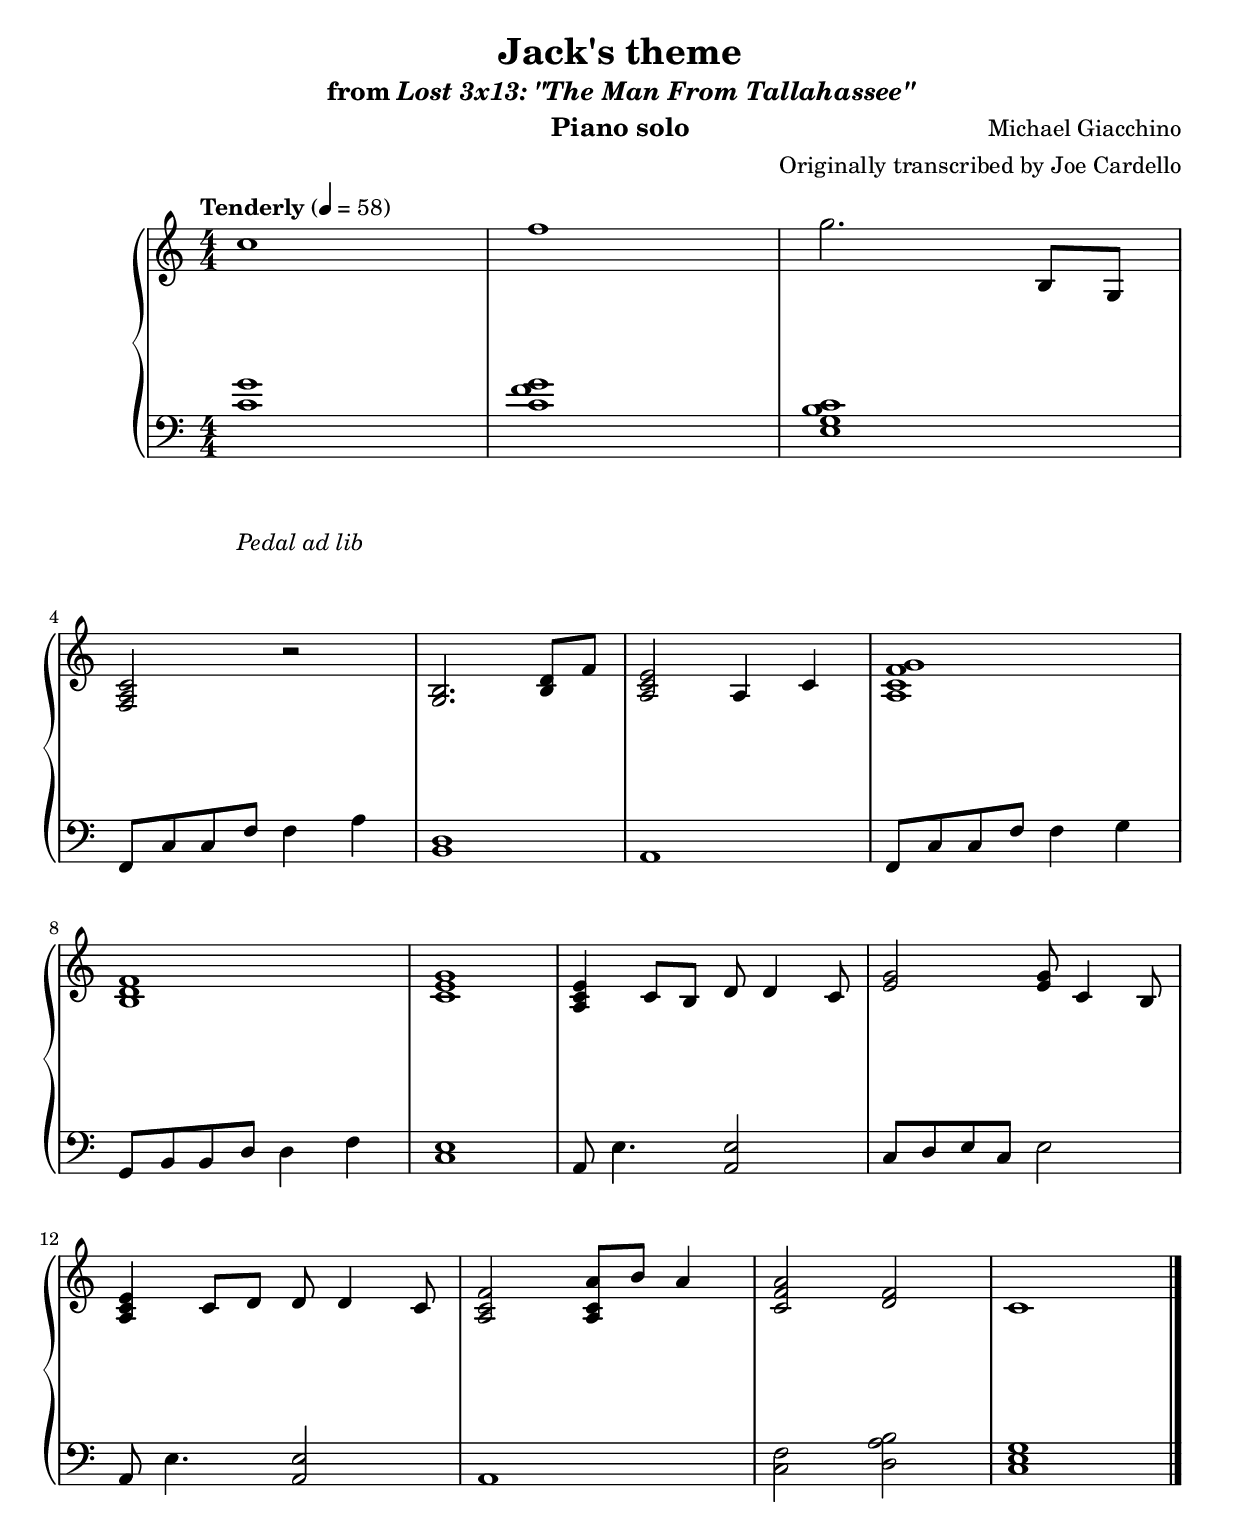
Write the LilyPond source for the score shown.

\version "2.12.2"

\header {
  title = "Jack's theme"
  subtitle = \markup { "from" \italic "Lost 3x13: \"The Man From Tallahassee\"" }
  composer = "Michael Giacchino"
  instrument = "Piano solo"
  arranger = "Originally transcribed by Joe Cardello"
}

global = {
  \tempo "Tenderly" 4 = 58
  \key c \major
  \time 4/4
  \numericTimeSignature
}

upper = \relative c' {
  \clef treble
  c'1
  f1
  g2. b,,8 g
  \break

  <f a c>2 r
  <g b>2. <b d>8 f'8
  <a, c e>2 a4 c
  <a c f g>1
  \break

  <b d f>1
  <c e g>1
  <a c e>4 c8 b d d4 c8
  <e g>2 <e g>8 c4 b8
  \break

  <a c e>4 c8 d d d4 c8
  <a c f>2 <a c a'>8 b' a4
  <c, f a>2 <f d>
  c1\!
  \bar "|."
}

lower = \relative c {
  \clef bass
  <c' g'>1
  <c f g>
  <e, g b c>1

  f,8 c' c f f4 a
  <b, d>1
  a1
  f8 c' c f f4 g

  g,8 b b d d4 f
  <c e>1
  a8 e'4. <a, e'>2
  c8 d e c e2

  a,8 e'4. <a, e'>2
  a1
  <c f>2 <d a' b>
  <c e g>1
}

dynamics = {
  s32 s32*30\mp s32
  s1*10
  s32*31\< s32\!
  s1
  s2 s32*46\> s32\!
}

pedal = {
  s1-"Pedal ad lib"
}

\score {
  \new PianoStaff = "PianoStaff_pf" <<
    \new Staff = "Staff_pfUpper" << \global \upper >>
    \new Dynamics = "Dynamics_pf" \dynamics
    \new Staff = "Staff_pfLower" << \global \lower >>
    \new Dynamics = "pedal" \pedal
  >>

  \layout {
    % define Dynamics context
    \context {
      \type "Engraver_group"
      \name Dynamics
      \alias Voice
      \consists "Output_property_engraver"
      \consists "Piano_pedal_engraver"
      \consists "Script_engraver"
      \consists "New_dynamic_engraver"
      \consists "Dynamic_align_engraver"
      \consists "Text_engraver"
      \consists "Skip_event_swallow_translator"
      \consists "Axis_group_engraver"

      pedalSustainStrings = #'("Ped." "*Ped." "*")
      pedalUnaCordaStrings = #'("una corda" "" "tre corde")
      \override DynamicLineSpanner #'Y-offset = #0
      \override TextScript #'font-shape = #'italic
      \override VerticalAxisGroup #'minimum-Y-extent = #'(-1 . 1)
    }
    % modify PianoStaff context to accept Dynamics context
    \context {
      \PianoStaff
      \accepts Dynamics
    }
  }
}

\score {
  \unfoldRepeats {
    \new PianoStaff = "PianoStaff_pf" <<
      \new Staff = "Staff_pfUpper" << \global \upper \dynamics \pedal >>
      \new Staff = "Staff_pfLower" << \global \lower \dynamics \pedal >>
    >>
  }
  \midi { }
}
